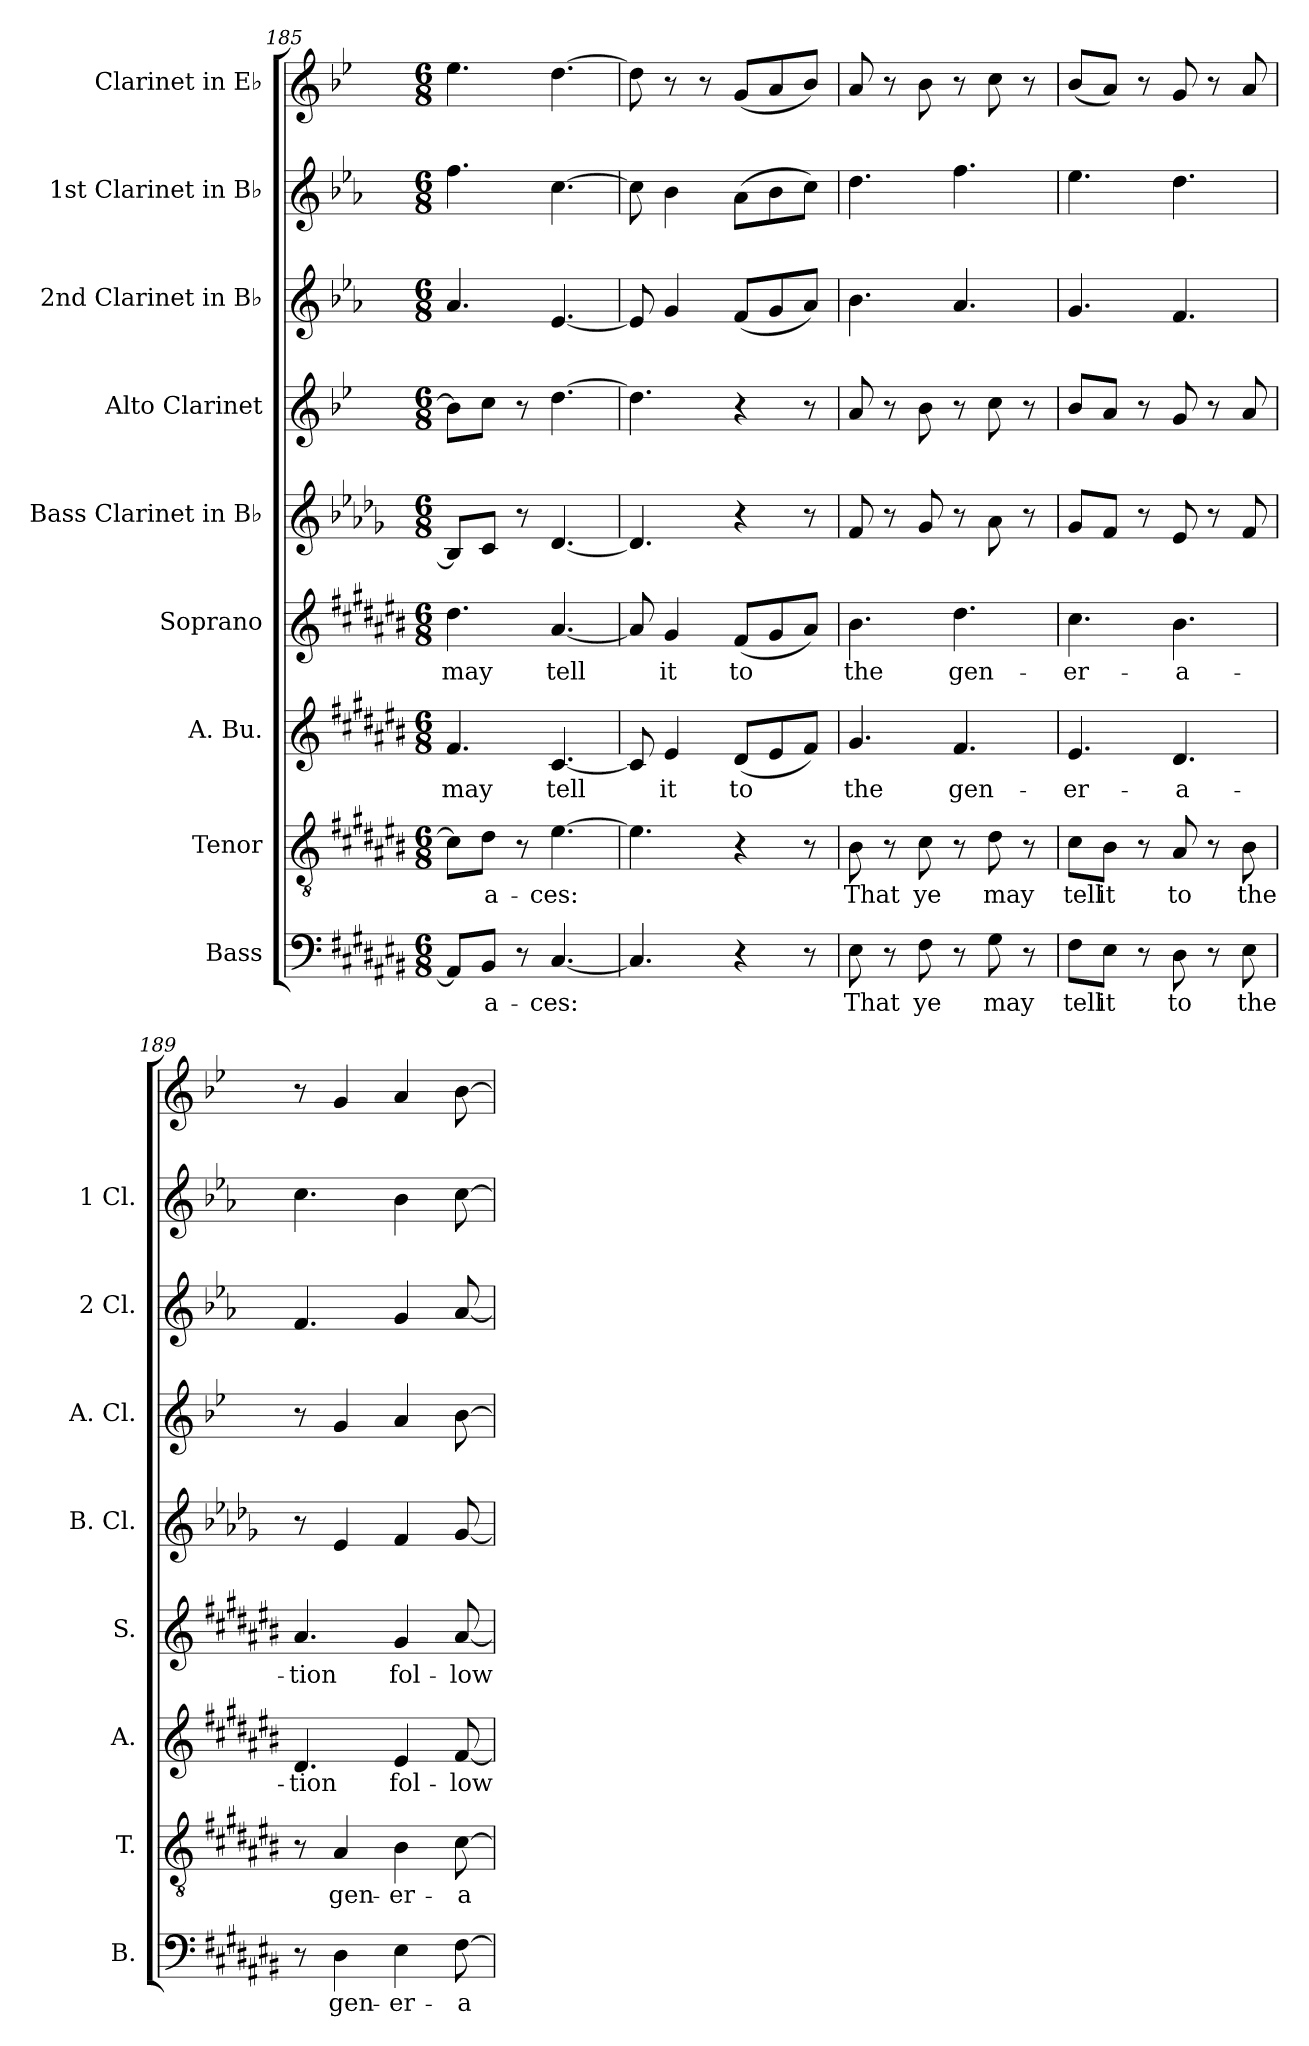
**kern	**text	**kern	**text	**kern	**text	**kern	**text	**kern	**kern	**kern	**kern	**kern
*part9	*part9	*part8	*part8	*part7	*part7	*part6	*part6	*part5	*part4	*part3	*part2	*part1
*staff9	*staff9	*staff8	*staff8	*staff7	*staff7	*staff6	*staff6	*staff5	*staff4	*staff3	*staff2	*staff1
*I"Bass	*	*I"Tenor	*	*I"A. Bu.	*	*I"Soprano	*	*I"Bass Clarinet in B♭	*I"Alto Clarinet	*I"2nd Clarinet in B♭	*I"1st Clarinet in B♭	*I"Clarinet in E♭
*I'B.	*	*I'T.	*	*I'A.	*	*I'S.	*	*I'B. Cl.	*I'A. Cl.	*I'2 Cl.	*I'1 Cl.	*
*clefF4	*	*clefGv2	*	*clefG2	*	*clefG2	*	*clefG2	*clefG2	*clefG2	*clefG2	*clefG2
*	*	*	*	*	*	*	*	*ITrd8c14	*ITrd5c9	*ITrd1c2	*ITrd1c2	*ITrd-2c-3
*k[f#c#g#d#a#e#b#]	*	*k[f#c#g#d#a#e#b#]	*	*k[f#c#g#d#a#e#b#]	*	*k[f#c#g#d#a#e#b#]	*	*k[b-e-a-d-g-]	*k[b-e-a-d-g-]	*k[b-e-a-d-g-]	*k[b-e-a-d-g-]	*k[b-e-a-d-g-]
*M6/8	*	*M6/8	*	*M6/8	*	*M6/8	*	*M6/8	*M6/8	*M6/8	*M6/8	*M6/8
=185	=185	=185	=185	=185	=185	=185	=185	=185	=185	=185	=185	=185
!	!	!	!	!	!LO:LY:b	!	!LO:LY:b	!	!	!	!	!
8AA#/L]	.	8c#\L]	.	4.f#/	may	4.dd#\	may	8BB-/L]	8d-\L]	4.g-/	4.ee-\	4.gg-\
!	!LO:LY:b	!	!LO:LY:b	!	!	!	!	!	!	!	!	!
8BB#/J	-a-	8d#\J	-a-	.	.	.	.	8C/J	8e-\J	.	.	.
8r	.	8r	.	.	.	.	.	8r	8r	.	.	.
!	!LO:LY:b	!	!LO:LY:b	!	!LO:LY:b	!	!LO:LY:b	!	!	!	!	!
[4.C#/	-ces:	[4.e#\	-ces:	[4.c#/	tell	[4.a#/	tell	[4.D-/	[4.f\	[4.d-/	[4.b-\	[4.ff\
=186	=186	=186	=186	=186	=186	=186	=186	=186	=186	=186	=186	=186
4.C#/]	.	4.e#\]	.	8c#/]	.	8a#/]	.	4.D-/]	4.f\]	8d-/]	8b-\]	8ff\]
!	!	!	!	!	!LO:LY:b	!	!LO:LY:b	!	!	!	!	!
.	.	.	.	4e#/	it	4g#/	it	.	.	4f/	4a-\	8r
.	.	.	.	.	.	.	.	.	.	.	.	8r
!	!	!	!	!	!LO:LY:b	!	!LO:LY:b	!	!	!	!	!
4r	.	4r	.	(8d#/L	to	(8f#/L	to	4r	4r	(8e-/L	(8g-\L	(8b-/L
.	.	.	.	8e#/	.	8g#/	.	.	.	8f/	8a-\	8cc/
8r	.	8r	.	8f#/J)	.	8a#/J)	.	8r	8r	8g-/J)	8b-\J)	8dd-/J)
!!LO:PB:g=z
=187	=187	=187	=187	=187	=187	=187	=187	=187	=187	=187	=187	=187
!	!LO:LY:b	!	!LO:LY:b	!	!LO:LY:b	!	!LO:LY:b	!	!	!	!	!
8E#\	That	8B#\	That	4.g#/	the	4.b#\	the	8F/	8c/	4.a-\	4.cc\	8cc/
8r	.	8r	.	.	.	.	.	8r	8r	.	.	8r
!	!LO:LY:b	!	!LO:LY:b	!	!	!	!	!	!	!	!	!
8F#\	ye	8c#\	ye	.	.	.	.	8G-/	8d-\	.	.	8dd-\
!	!	!	!	!	!LO:LY:b	!	!LO:LY:b	!	!	!	!	!
8r	.	8r	.	4.f#/	gen-	4.dd#\	gen-	8r	8r	4.g-/	4.ee-\	8r
!	!LO:LY:b	!	!LO:LY:b	!	!	!	!	!	!	!	!	!
8G#\	may	8d#\	may	.	.	.	.	8A-\	8e-\	.	.	8ee-\
8r	.	8r	.	.	.	.	.	8r	8r	.	.	8r
=188	=188	=188	=188	=188	=188	=188	=188	=188	=188	=188	=188	=188
!	!LO:LY:b	!	!LO:LY:b	!	!LO:LY:b	!	!LO:LY:b	!	!	!	!	!
8F#\L	tell	8c#\L	tell	4.e#/	-er-	4.cc#\	-er-	8G-/L	8d-/L	4.f/	4.dd-\	(8dd-/L
!	!LO:LY:b	!	!LO:LY:b	!	!	!	!	!	!	!	!	!
8E#\J	it	8B#\J	it	.	.	.	.	8F/J	8c/J	.	.	8cc/J)
8r	.	8r	.	.	.	.	.	8r	8r	.	.	8r
!	!LO:LY:b	!	!LO:LY:b	!	!LO:LY:b	!	!LO:LY:b	!	!	!	!	!
8D#\	to	8A#/	to	4.d#/	-a-	4.b#\	-a-	8E-/	8B-/	4.e-/	4.cc\	8b-/
8r	.	8r	.	.	.	.	.	8r	8r	.	.	8r
!	!LO:LY:b	!	!LO:LY:b	!	!	!	!	!	!	!	!	!
8E#\	the	8B#\	the	.	.	.	.	8F/	8c/	.	.	8cc/
=189	=189	=189	=189	=189	=189	=189	=189	=189	=189	=189	=189	=189
!	!	!	!	!	!LO:LY:b	!	!LO:LY:b	!	!	!	!	!
8r	.	8r	.	4.d#/	-tion	4.a#/	-tion	8r	8r	4.e-/	4.b-\	8r
!	!LO:LY:b	!	!LO:LY:b	!	!	!	!	!	!	!	!	!
4D#\	gen-	4A#/	gen-	.	.	.	.	4E-/	4B-/	.	.	4b-/
!	!LO:LY:b	!	!LO:LY:b	!	!LO:LY:b	!	!LO:LY:b	!	!	!	!	!
4E#\	-er-	4B#\	-er-	4e#/	fol-	4g#/	fol-	4F/	4c/	4f/	4a-\	4cc/
!	!LO:LY:b	!	!LO:LY:b	!	!LO:LY:b	!	!LO:LY:b	!	!	!	!	!
[8F#\	-a-	[8c#\	-a-	[8f#/	-low-	[8a#/	-low-	[8G-/	[8d-\	[8g-/	[8b-\	[8dd-\
=	=	=	=	=	=	=	=	=	=	=	=	=
*-	*-	*-	*-	*-	*-	*-	*-	*-	*-	*-	*-	*-
